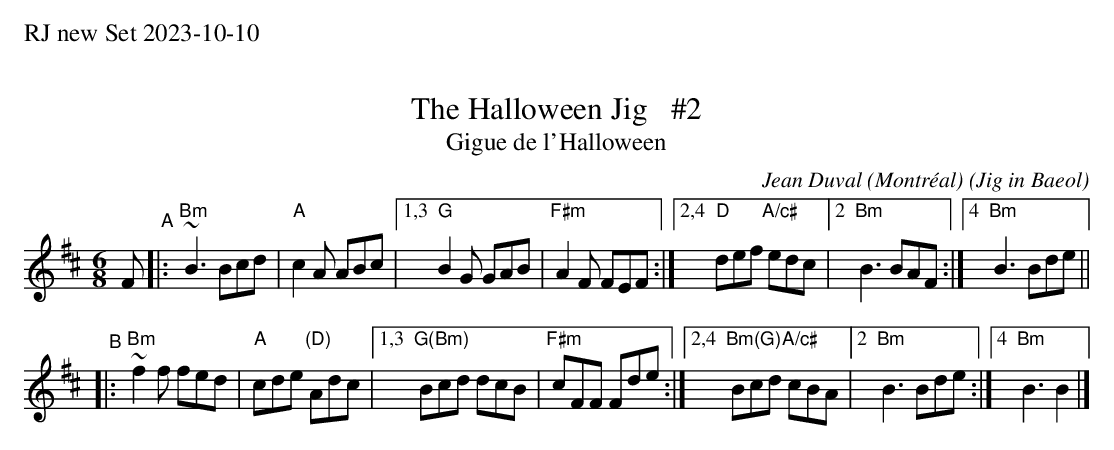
X:1
T: The Halloween Jig   #2
T: Gigue de l'Halloween
C: Jean Duval (Montr\'eal)
O: Jig in Baeol
M: 6/8
L: 1/8
K: Bm
F "^A"|: \
"Bm"~B3 Bcd | "A"c2A ABc |\
[1,3 "G"B2G GAB | "F#m"A2F FEF :|\
[2,4 "D"def "A/c#"edc |2 "Bm"B3 BAF :|4 "Bm"B3 Bde ||
"^B"|:\
"Bm"~f2f fed | "A"cde "(D)"Adc |\
[1,3 "G(Bm)"Bcd dcB | "F#m"cFF Fde :|\
[2,4 "Bm(G)"Bcd "A/c#"cBA |2 "Bm"B3 Bde :|4 "Bm"B3 B2 |]
